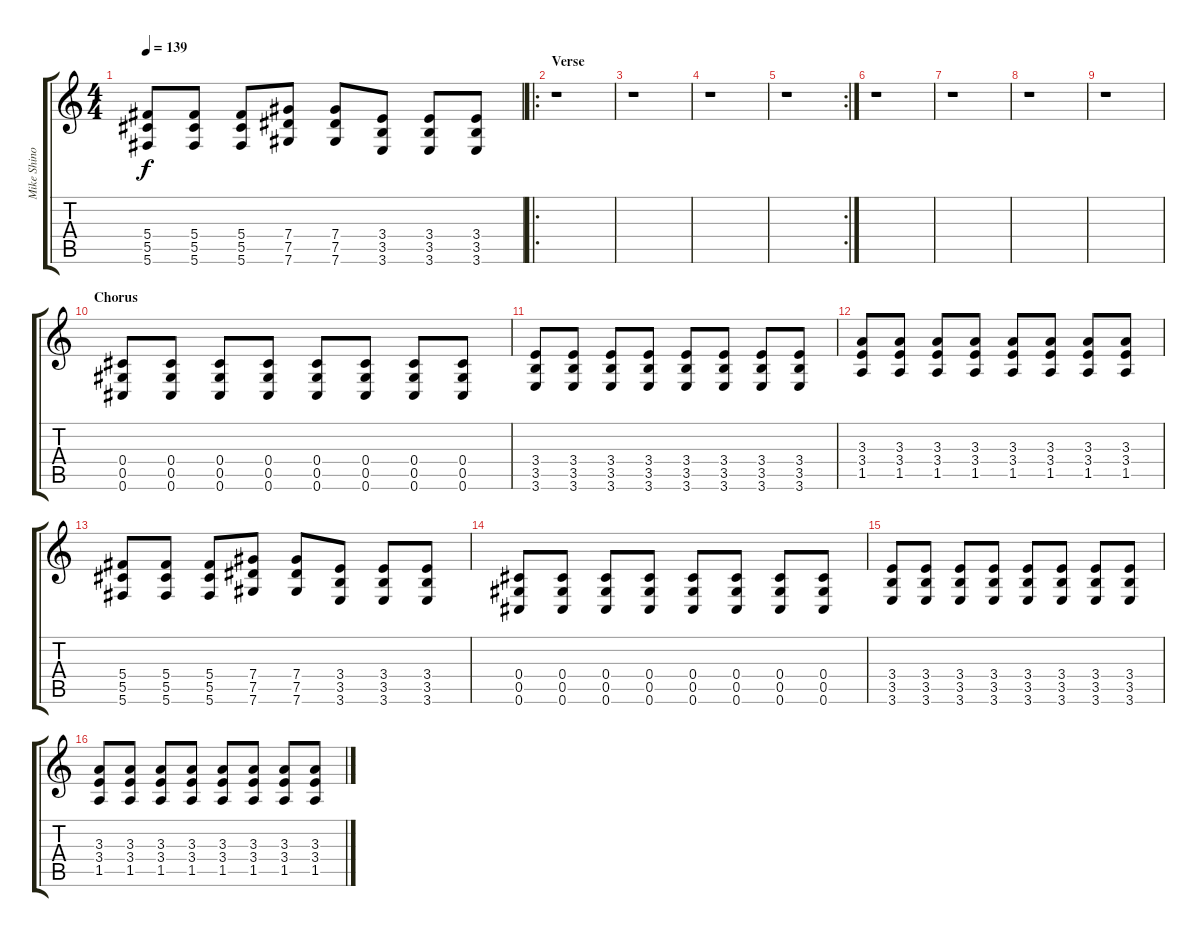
\track ("Mike Shinoda " "Mike Shino") {instrument distortionguitar}
\staff {score tabs}
\tuning (Eb4 Bb3 Gb3 Db3 Ab2 Db2) {hide}
\ts (4 4)
\tempo 139
\clef g2
\ks c
(5.4 5.5 5.6).8{dy f} (5.4 5.5 5.6).8 (5.4 5.5 5.6).8 (7.4 7.5 7.6).8 (7.4 7.5 7.6).8 (3.4 3.5 3.6).8 (3.4 3.5 3.6).8 (3.4 3.5 3.6).8 |
\ro
\section ("" "Verse")
r.1 |
r.1 |
r.1 |
\rc 2
r.1 |
r.1 |
r.1 |
r.1 |
r.1 |
\section ("" "Chorus")
(0.4 0.5 0.6).8 (0.4 0.5 0.6).8 (0.4 0.5 0.6).8 (0.4 0.5 0.6).8 (0.4 0.5 0.6).8 (0.4 0.5 0.6).8 (0.4 0.5 0.6).8 (0.4 0.5 0.6).8 |
(3.4 3.5 3.6).8 (3.4 3.5 3.6).8 (3.4 3.5 3.6).8 (3.4 3.5 3.6).8 (3.4 3.5 3.6).8 (3.4 3.5 3.6).8 (3.4 3.5 3.6).8 (3.4 3.5 3.6).8 |
(3.3 3.4 1.5).8 (3.3 3.4 1.5).8 (3.3 3.4 1.5).8 (3.3 3.4 1.5).8 (3.3 3.4 1.5).8 (3.3 3.4 1.5).8 (3.3 3.4 1.5).8 (3.3 3.4 1.5).8 |
(5.4 5.5 5.6).8 (5.4 5.5 5.6).8 (5.4 5.5 5.6).8 (7.4 7.5 7.6).8 (7.4 7.5 7.6).8 (3.4 3.5 3.6).8 (3.4 3.5 3.6).8 (3.4 3.5 3.6).8 |
(0.4 0.5 0.6).8 (0.4 0.5 0.6).8 (0.4 0.5 0.6).8 (0.4 0.5 0.6).8 (0.4 0.5 0.6).8 (0.4 0.5 0.6).8 (0.4 0.5 0.6).8 (0.4 0.5 0.6).8 |
(3.4 3.5 3.6).8 (3.4 3.5 3.6).8 (3.4 3.5 3.6).8 (3.4 3.5 3.6).8 (3.4 3.5 3.6).8 (3.4 3.5 3.6).8 (3.4 3.5 3.6).8 (3.4 3.5 3.6).8 |
(3.3 3.4 1.5).8 (3.3 3.4 1.5).8 (3.3 3.4 1.5).8 (3.3 3.4 1.5).8 (3.3 3.4 1.5).8 (3.3 3.4 1.5).8 (3.3 3.4 1.5).8 (3.3 3.4 1.5).8
